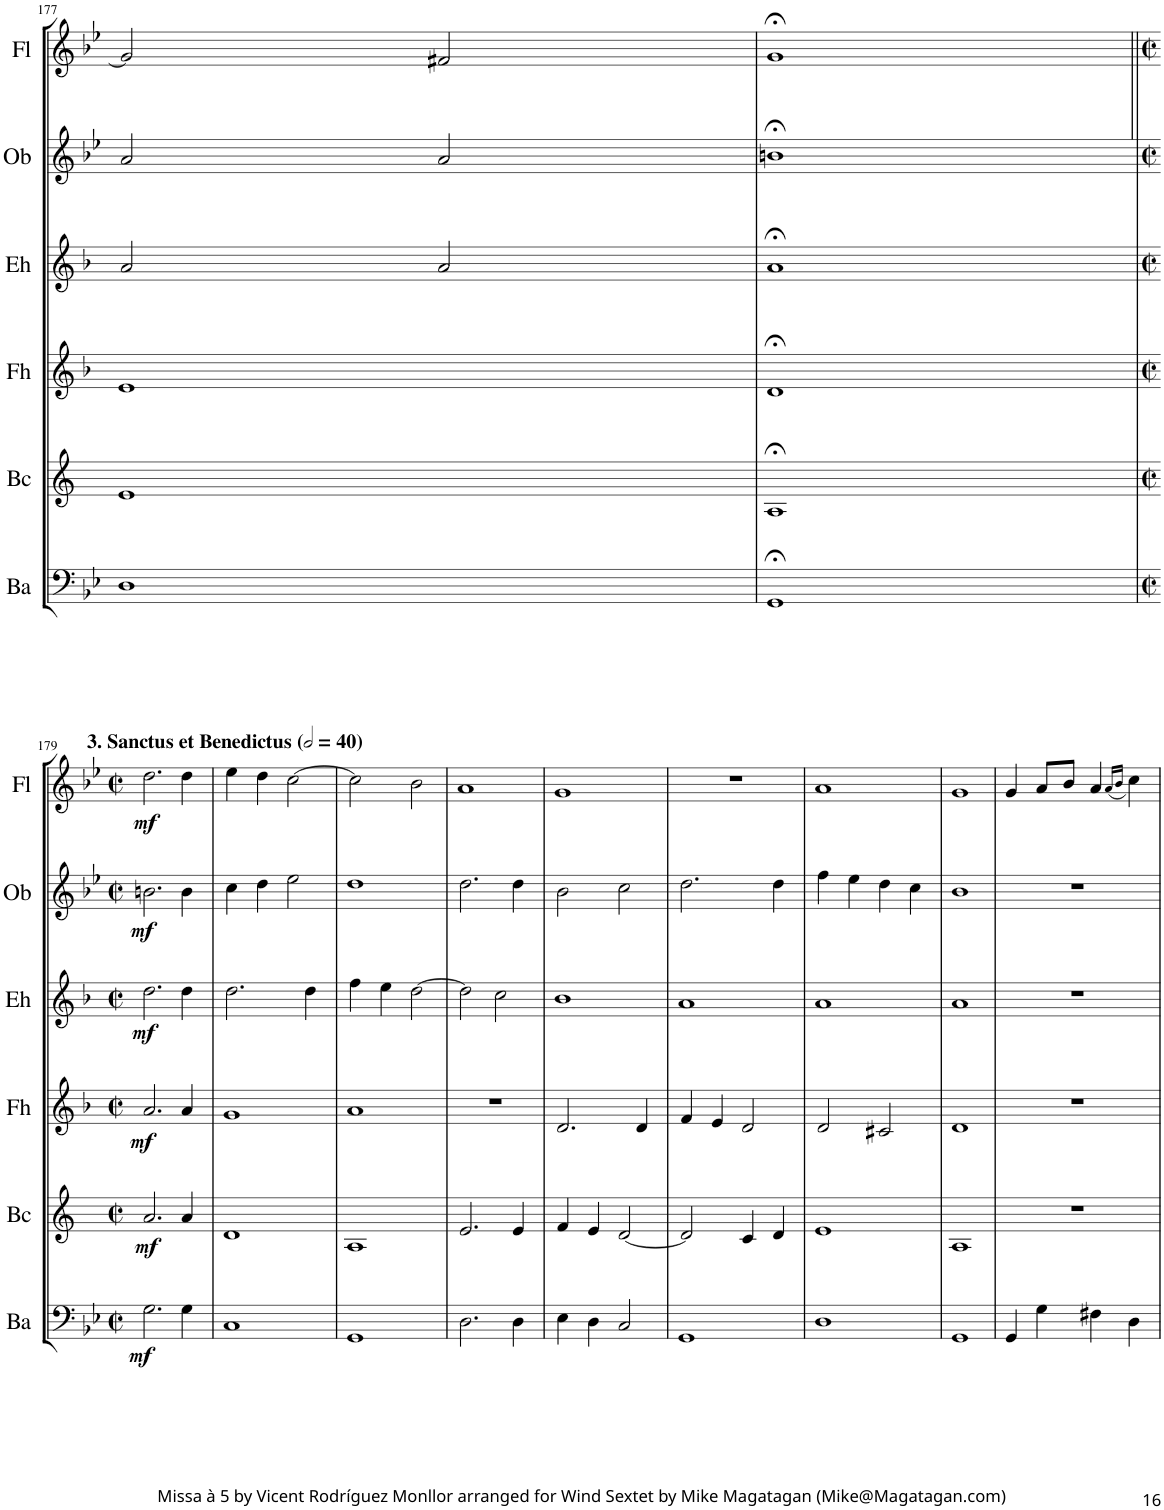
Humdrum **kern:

**kern	**dynam	**kern	**dynam	**kern	**dynam	**kern	**dynam	**kern	**dynam	**kern	**dynam
*part6	*part6	*part5	*part5	*part4	*part4	*part3	*part3	*part2	*part2	*part1	*part1
*staff6	*staff6	*staff5	*staff5	*staff4	*staff4	*staff3	*staff3	*staff2	*staff2	*staff1	*staff1
*I"Bassoon	*	*I"Bass Clarinet	*	*I"Horn in F	*	*I"English Horn	*	*I"Oboe	*	*I"Flute	*
*I'Ba	*	*I'Bc	*	*	*	*I'Eh	*	*I'Ob	*	*I'Fl	*
!!LO:PB:g=z
*clefF4	*	*clefG2	*	*clefG2	*	*clefG2	*	*clefG2	*	*clefG2	*
*	*	*Trd8c14	*	*Trd4c7	*	*Trd4c7	*	*	*	*	*
*k[b-e-]	*	*k[]	*	*k[b-]	*	*k[b-]	*	*k[b-e-]	*	*k[b-e-]	*
*M4/4	*	*M4/4	*	*M4/4	*	*M4/4	*	*M4/4	*	*M4/4	*
*met(c)	*	*met(c)	*	*met(c)	*	*met(c)	*	*met(c)	*	*met(c)	*
=177	=177	=177	=177	=177	=177	=177	=177	=177	=177	=177	=177
1D	.	1e	.	1e	.	2a/	.	2a/	.	2g/]	.
.	.	.	.	.	.	2a/	.	2a/	.	2f#X/	.
=178	=178	=178	=178	=178	=178	=178	=178	=178	=178	=178	=178
1GG;<	.	1A;<	.	1d;<	.	1a;<	.	1bn;<	.	1g;<	.
!!LO:LB:g=z
=179||	=179||	=179||	=179||	=179||	=179||	=179||	=179||	=179||	=179||	=179||	=179||
*M2/2	*	*M2/2	*	*M2/2	*	*M2/2	*	*M2/2	*	*M2/2	*
*met(c|)	*	*met(c|)	*	*met(c|)	*	*met(c|)	*	*met(c|)	*	*met(c|)	*
*	*	*	*	*	*	*	*	*	*	*MM80	*
!	!	!	!	!	!	!	!	!	!	!LO:TX:a:B:t=3. Sanctus et Benedictus	!
!	!LO:DY:b	!	!LO:DY:b	!	!LO:DY:b	!	!LO:DY:b	!	!LO:DY:b	!	!LO:DY:b
2.G\	mf	2.a/	mf	2.a/	mf	2.dd\	mf	2.bn\	mf	2.dd\	mf
4G\	.	4a/	.	4a/	.	4dd\	.	4b\	.	4dd\	.
=180	=180	=180	=180	=180	=180	=180	=180	=180	=180	=180	=180
1C	.	1d	.	1g	.	2.dd\	.	4cc\	.	4ee-\	.
.	.	.	.	.	.	.	.	4dd\	.	4dd\	.
.	.	.	.	.	.	.	.	2ee-\	.	[2cc\	.
.	.	.	.	.	.	4dd\	.	.	.	.	.
=181	=181	=181	=181	=181	=181	=181	=181	=181	=181	=181	=181
1GG	.	1A	.	1a	.	4ff\	.	1dd	.	2cc\]	.
.	.	.	.	.	.	4ee\	.	.	.	.	.
.	.	.	.	.	.	[2dd\	.	.	.	2b-\	.
=182	=182	=182	=182	=182	=182	=182	=182	=182	=182	=182	=182
2.D\	.	2.e/	.	1r	.	2dd\]	.	2.dd\	.	1a	.
.	.	.	.	.	.	2cc\	.	.	.	.	.
4D\	.	4e/	.	.	.	.	.	4dd\	.	.	.
=183	=183	=183	=183	=183	=183	=183	=183	=183	=183	=183	=183
4E-\	.	4f/	.	2.d/	.	1b-	.	2b-\	.	1g	.
4D\	.	4e/	.	.	.	.	.	.	.	.	.
2C/	.	[2d/	.	.	.	.	.	2cc\	.	.	.
.	.	.	.	4d/	.	.	.	.	.	.	.
=184	=184	=184	=184	=184	=184	=184	=184	=184	=184	=184	=184
1GG	.	2d/]	.	4f/	.	1a	.	2.dd\	.	1r	.
.	.	.	.	4e/	.	.	.	.	.	.	.
.	.	4c/	.	2d/	.	.	.	.	.	.	.
.	.	4d/	.	.	.	.	.	4dd\	.	.	.
=185	=185	=185	=185	=185	=185	=185	=185	=185	=185	=185	=185
1D	.	1e	.	2d/	.	1a	.	4ff\	.	1a	.
.	.	.	.	.	.	.	.	4ee-\	.	.	.
.	.	.	.	2c#X/	.	.	.	4dd\	.	.	.
.	.	.	.	.	.	.	.	4cc\	.	.	.
=186	=186	=186	=186	=186	=186	=186	=186	=186	=186	=186	=186
1GG	.	1A	.	1d	.	1a	.	1b-	.	1g	.
=187	=187	=187	=187	=187	=187	=187	=187	=187	=187	=187	=187
4GG/	.	1r	.	1r	.	1r	.	1r	.	4g/	.
4G\	.	.	.	.	.	.	.	.	.	8a/L	.
.	.	.	.	.	.	.	.	.	.	8b-/J	.
4F#X\	.	.	.	.	.	.	.	.	.	4a/	.
.	.	.	.	.	.	.	.	.	.	(16qa/LL	.
.	.	.	.	.	.	.	.	.	.	16qb-/JJ	.
4D\	.	.	.	.	.	.	.	.	.	4cc\)	.
=	=	=	=	=	=	=	=	=	=	=	=
*-	*-	*-	*-	*-	*-	*-	*-	*-	*-	*-	*-
